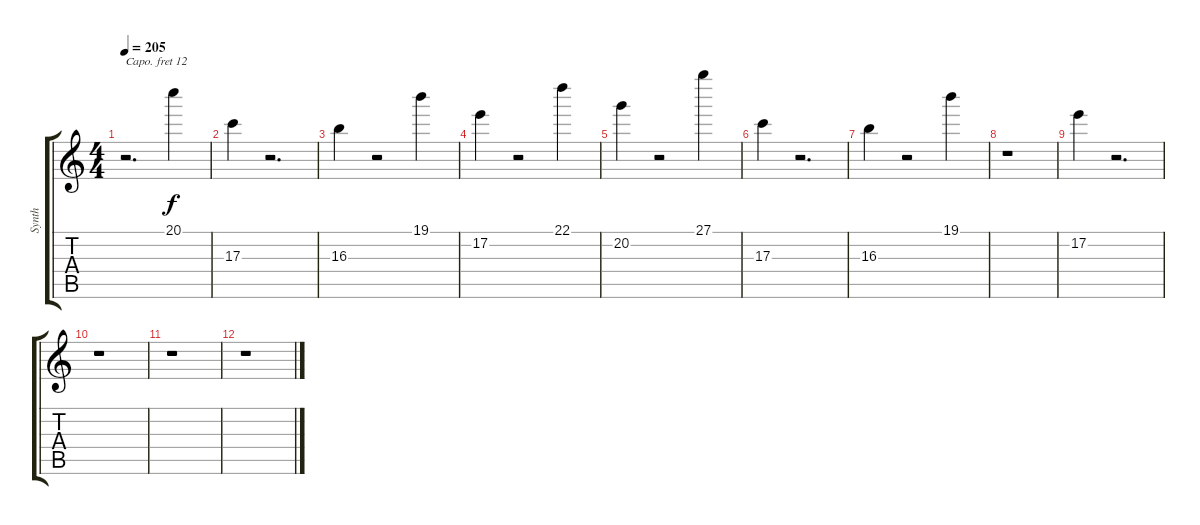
\track ("Synth" "Synth") {instrument lead1square}
\staff {score tabs}
\capo 12
\tuning (E4 B3 G3 D3 A2 E2) {hide}
\ts (4 4)
\tempo 205
\clef g2
\ks c
r.2{d dy f} 20.1.4 |
17.3.4 r.2{d} |
16.3.4 r.2 19.1.4 |
17.2.4 r.2 22.1.4 |
20.2.4 r.2 27.1.4 |
17.3.4 r.2{d} |
16.3.4 r.2 19.1.4 |
r.1 |
17.2.4 r.2{d} |
r.1 |
r.1 |
r.1
